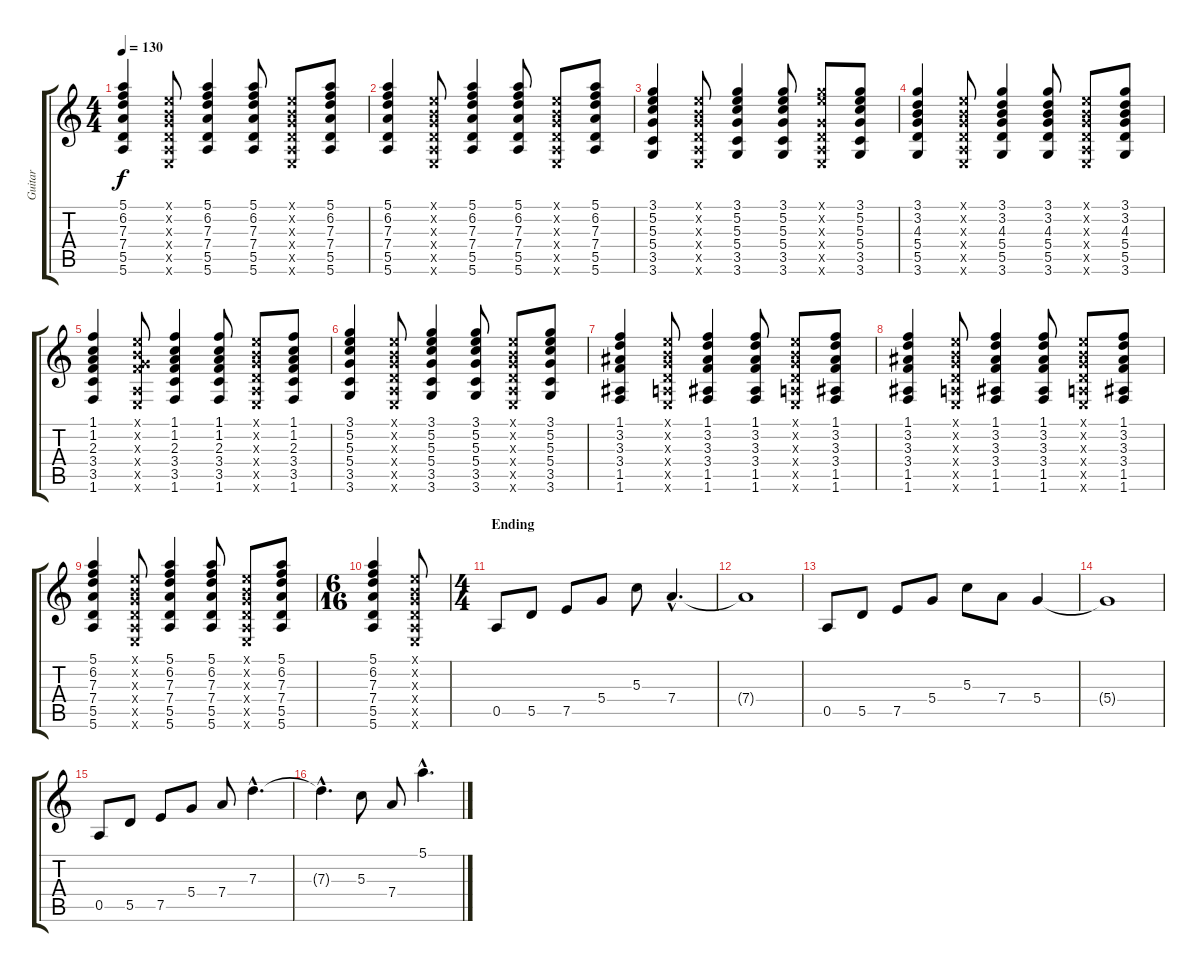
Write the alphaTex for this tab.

\track ("Guitar" "Guitar") {instrument overdrivenguitar}
\staff {score tabs}
\tuning (E4 B3 G3 D3 A2 E2) {hide}
\ts (4 4)
\tempo 130
\clef g2
\ks c
(5.1 6.2 7.3 7.4 5.5 5.6).4{dy f instrument electricguitarclean} (0.1{x} 0.2{x} 0.3{x} 0.4{x} 0.5{x} 0.6{x}).8 (5.1 6.2 7.3 7.4 5.5 5.6).4 (5.1 6.2 7.3 7.4 5.5 5.6).8 (0.1{x} 0.2{x} 0.3{x} 0.4{x} 0.5{x} 0.6{x}).8 (5.1 6.2 7.3 7.4 5.5 5.6).8 |
(5.1 6.2 7.3 7.4 5.5 5.6).4{instrument electricguitarclean} (0.1{x} 0.2{x} 0.3{x} 0.4{x} 0.5{x} 0.6{x}).8 (5.1 6.2 7.3 7.4 5.5 5.6).4 (5.1 6.2 7.3 7.4 5.5 5.6).8 (0.1{x} 0.2{x} 0.3{x} 0.4{x} 0.5{x} 0.6{x}).8 (5.1 6.2 7.3 7.4 5.5 5.6).8 |
(3.1 5.2 5.3 5.4 3.5 3.6).4 (0.1{x} 0.2{x} 0.3{x} 0.4{x} 0.5{x} 0.6{x}).8 (3.1 5.2 5.3 5.4 3.5 3.6).4 (3.1 5.2 5.3 5.4 3.5 3.6).8 (3.1{x} 5.2{x} 0.3{x} 0.4{x} 0.5{x} 0.6{x}).8 (3.1 5.2 5.3 5.4 3.5 3.6).8 |
(3.1 3.2 4.3 5.4 5.5 3.6).4 (0.1{x} 0.2{x} 0.3{x} 0.4{x} 0.5{x} 0.6{x}).8 (3.1 3.2 4.3 5.4 5.5 3.6).4 (3.1 3.2 4.3 5.4 5.5 3.6).8 (0.1{x} 0.2{x} 0.3{x} 0.4{x} 0.5{x} 0.6{x}).8 (3.1 3.2 4.3 5.4 5.5 3.6).8 |
(1.1 1.2 2.3 3.4 3.5 1.6).4 (0.1{x} 0.2{x} 0.3{x} 3.4{x} 0.5{x} 0.6{x}).8 (1.1 1.2 2.3 3.4 3.5 1.6).4 (1.1 1.2 2.3 3.4 3.5 1.6).8 (0.1{x} 0.2{x} 0.3{x} 0.4{x} 0.5{x} 0.6{x}).8 (1.1 1.2 2.3 3.4 3.5 1.6).8 |
(3.1 5.2 5.3 5.4 3.5 3.6).4 (0.1{x} 0.2{x} 0.3{x} 0.4{x} 0.5{x} 0.6{x}).8 (3.1 5.2 5.3 5.4 3.5 3.6).4 (3.1 5.2 5.3 5.4 3.5 3.6).8 (0.1{x} 0.2{x} 0.3{x} 0.4{x} 0.5{x} 0.6{x}).8 (3.1 5.2 5.3 5.4 3.5 3.6).8 |
(1.1 3.2 3.3 3.4 1.5 1.6).4 (0.1{x} 0.2{x} 0.3{x} 0.4{x} 0.5{x} 0.6{x}).8 (1.1 3.2 3.3 3.4 1.5 1.6).4 (1.1 3.2 3.3 3.4 1.5 1.6).8 (0.1{x} 0.2{x} 0.3{x} 0.4{x} 0.5{x} 0.6{x}).8 (1.1 3.2 3.3 3.4 1.5 1.6).8 |
(1.1 3.2 3.3 3.4 1.5 1.6).4 (0.1{x} 0.2{x} 0.3{x} 0.4{x} 0.5{x} 0.6{x}).8 (1.1 3.2 3.3 3.4 1.5 1.6).4 (1.1 3.2 3.3 3.4 1.5 1.6).8 (0.1{x} 0.2{x} 0.3{x} 0.4{x} 0.5{x} 0.6{x}).8 (1.1 3.2 3.3 3.4 1.5 1.6).8 |
(5.1 6.2 7.3 7.4 5.5 5.6).4 (0.1{x} 0.2{x} 0.3{x} 0.4{x} 0.5{x} 0.6{x}).8 (5.1 6.2 7.3 7.4 5.5 5.6).4 (5.1 6.2 7.3 7.4 5.5 5.6).8 (0.1{x} 0.2{x} 0.3{x} 0.4{x} 0.5{x} 0.6{x}).8 (5.1 6.2 7.3 7.4 5.5 5.6).8 |
\ts (6 16)
(5.1 6.2 7.3 7.4 5.5 5.6).4 (0.1{x} 0.2{x} 0.3{x} 0.4{x} 0.5{x} 0.6{x}).8 |
\ts (4 4)
\section ("" "Ending")
0.5.8{instrument overdrivenguitar} 5.5.8 7.5.8 5.4.8 5.3.8 7.4{hac}.4{d} |
7.4{t}.1 |
0.5.8 5.5.8 7.5.8 5.4.8 5.3.8 7.4.8 5.4.4 |
5.4{t}.1 |
0.5.8 5.5.8 7.5.8 5.4.8 7.4.8 7.3{hac}.4{d} |
7.3{hac t}.4{d} 5.3.8 7.4.8 5.1{hac}.4{d}
